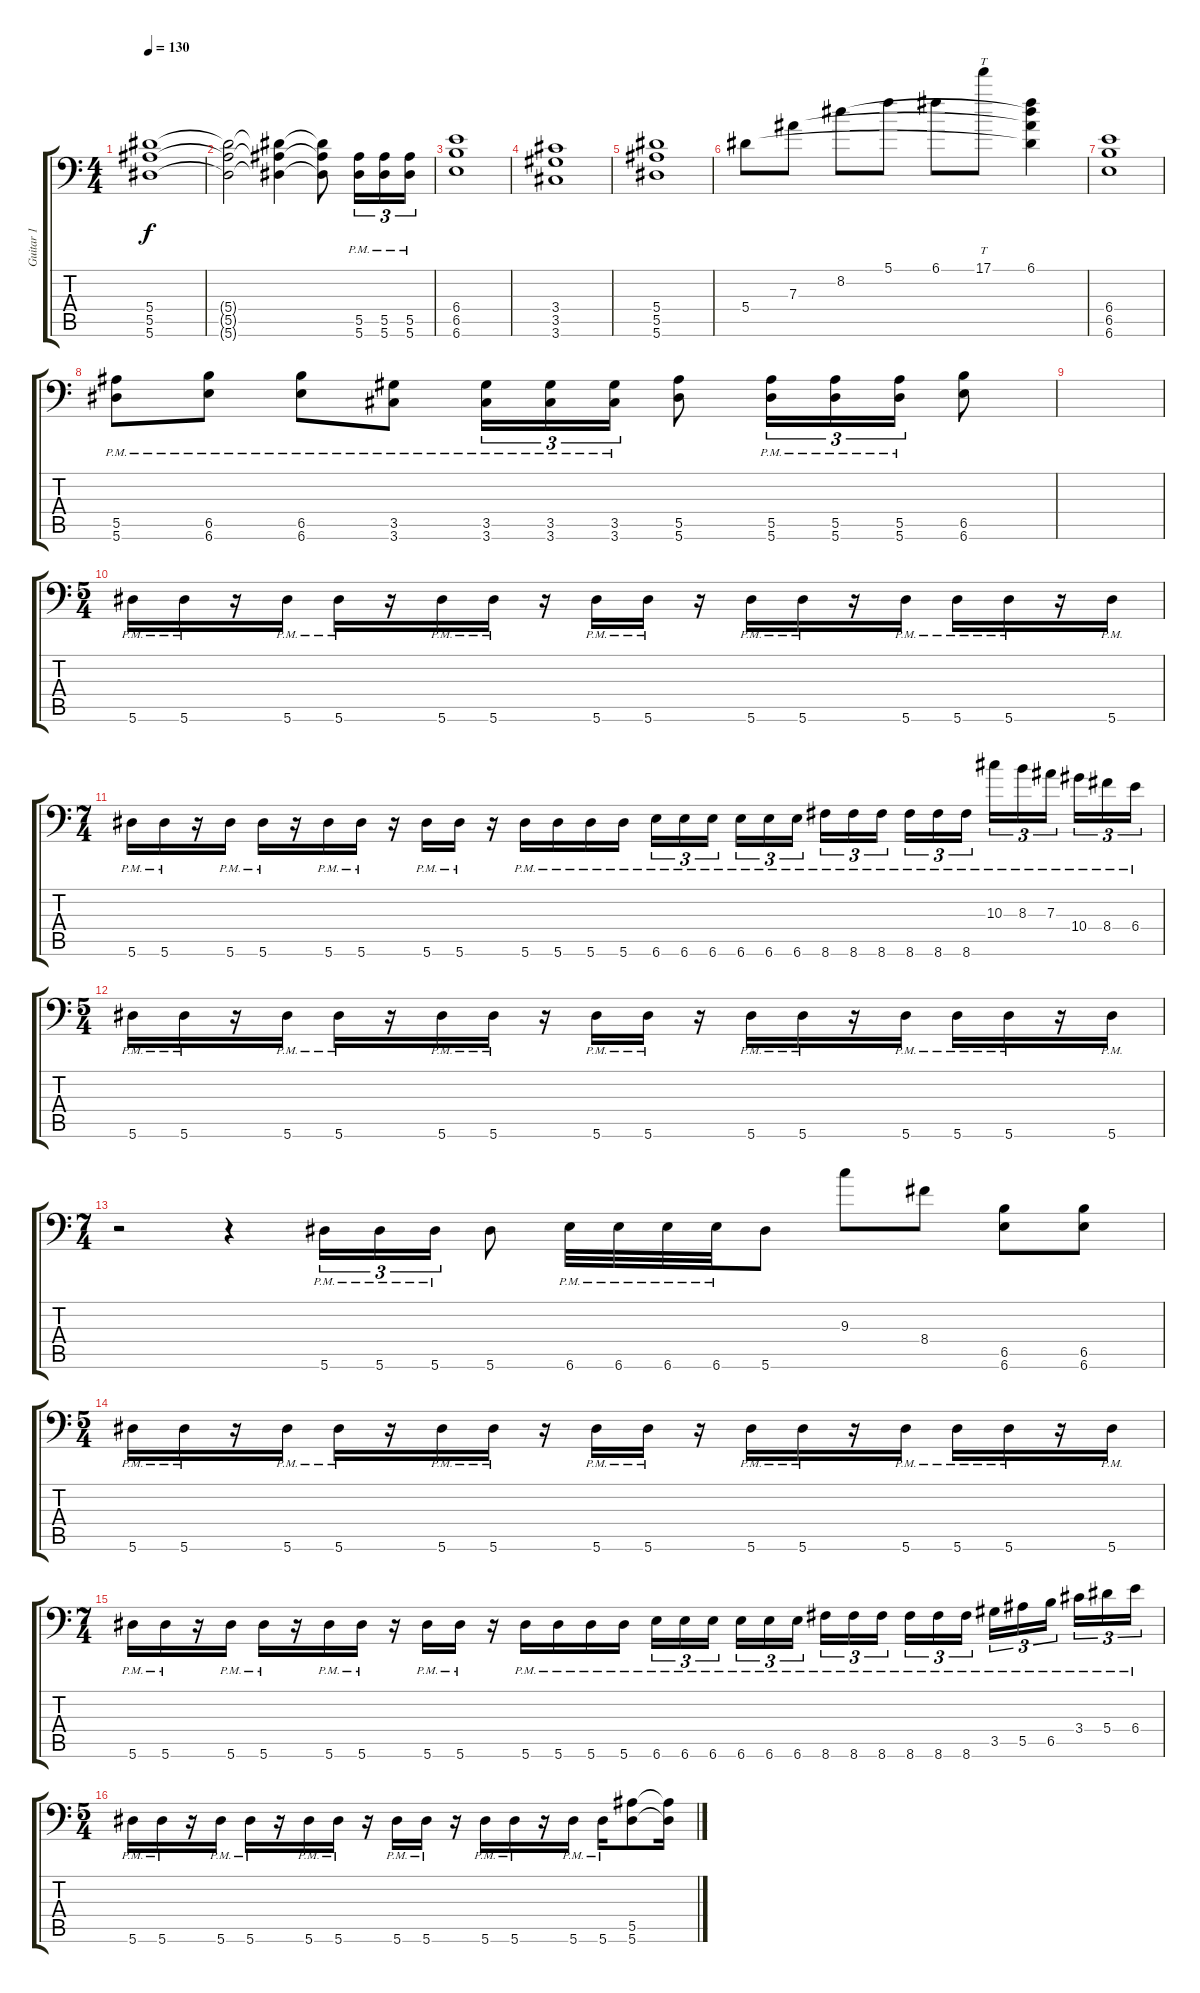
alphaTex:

\track ("Guitar 1" "Guitar 1") {instrument distortionguitar}
\staff {score tabs}
\tuning (C4 G3 Eb3 Bb2 F2 Bb1) {hide}
\ts (4 4)
\tempo 130
\clef f4
\ks c
(5.4 5.5 5.6).1{dy f} |
(5.4{t} 5.5{t} 5.6{t}).2 (5.4{t} 5.5{t} 5.6{t}).4 (5.4{t} 5.5{t} 5.6{t}).8 (5.5{pm} 5.6{pm}).16{tu (3 2)} (5.5{pm} 5.6{pm}).16{tu (3 2)} (5.5{pm} 5.6{pm}).16{tu (3 2)} |
(6.4 6.5 6.6).1 |
(3.4 3.5 3.6).1 |
(5.4 5.5 5.6).1 |
5.4.8 7.3.8 8.2.8 5.1.8 6.1.8 17.1.8{tt} (6.1 8.2{t} 7.3{t} 5.4{t}).4 |
(6.4 6.5 6.6).1 |
(5.5{pm} 5.6{pm}).8 (6.5{pm} 6.6{pm}).8 (6.5{pm} 6.6{pm}).8 (3.5{pm} 3.6{pm}).8 (3.5{pm} 3.6{pm}).16{tu (3 2)} (3.5{pm} 3.6{pm}).16{tu (3 2)} (3.5{pm} 3.6{pm}).16{tu (3 2)} (5.5 5.6).8 (5.5{pm} 5.6{pm}).16{tu (3 2)} (5.5{pm} 5.6{pm}).16{tu (3 2)} (5.5{pm} 5.6{pm}).16{tu (3 2)} (6.5 6.6).8 |
|
\ts (5 4)
5.6{pm}.16 5.6{pm}.16 r.16 5.6{pm}.16 5.6{pm}.16 r.16 5.6{pm}.16 5.6{pm}.16 r.16 5.6{pm}.16 5.6{pm}.16 r.16 5.6{pm}.16 5.6{pm}.16 r.16 5.6{pm}.16 5.6{pm}.16 5.6{pm}.16 r.16 5.6{pm}.16 |
\ts (7 4)
5.6{pm}.16 5.6{pm}.16 r.16 5.6{pm}.16 5.6{pm}.16 r.16 5.6{pm}.16 5.6{pm}.16 r.16 5.6{pm}.16 5.6{pm}.16 r.16 5.6{pm}.16 5.6{pm}.16 5.6{pm}.16 5.6{pm}.16 6.6{pm}.16{tu (3 2)} 6.6{pm}.16{tu (3 2)} 6.6{pm}.16{tu (3 2) beam splitsecondary} 6.6{pm}.16{tu (3 2)} 6.6{pm}.16{tu (3 2)} 6.6{pm}.16{tu (3 2)} 8.6{pm}.16{tu (3 2)} 8.6{pm}.16{tu (3 2)} 8.6{pm}.16{tu (3 2) beam splitsecondary} 8.6{pm}.16{tu (3 2)} 8.6{pm}.16{tu (3 2)} 8.6{pm}.16{tu (3 2)} 10.3{pm}.16{tu (3 2)} 8.3{pm}.16{tu (3 2)} 7.3{pm}.16{tu (3 2) beam splitsecondary} 10.4{pm}.16{tu (3 2)} 8.4{pm}.16{tu (3 2)} 6.4{pm}.16{tu (3 2)} |
\ts (5 4)
5.6{pm}.16 5.6{pm}.16 r.16 5.6{pm}.16 5.6{pm}.16 r.16 5.6{pm}.16 5.6{pm}.16 r.16 5.6{pm}.16 5.6{pm}.16 r.16 5.6{pm}.16 5.6{pm}.16 r.16 5.6{pm}.16 5.6{pm}.16 5.6{pm}.16 r.16 5.6{pm}.16 |
\ts (7 4)
r.2 r.4 5.6{pm}.16{tu (3 2)} 5.6{pm}.16{tu (3 2)} 5.6{pm}.16{tu (3 2)} 5.6.8 6.6{pm}.32 6.6{pm}.32 6.6{pm}.32 6.6{pm}.32 5.6.8 9.3.8 8.4.8 (6.5 6.6).8 (6.5 6.6).8 |
\ts (5 4)
5.6{pm}.16 5.6{pm}.16 r.16 5.6{pm}.16 5.6{pm}.16 r.16 5.6{pm}.16 5.6{pm}.16 r.16 5.6{pm}.16 5.6{pm}.16 r.16 5.6{pm}.16 5.6{pm}.16 r.16 5.6{pm}.16 5.6{pm}.16 5.6{pm}.16 r.16 5.6{pm}.16 |
\ts (7 4)
5.6{pm}.16 5.6{pm}.16 r.16 5.6{pm}.16 5.6{pm}.16 r.16 5.6{pm}.16 5.6{pm}.16 r.16 5.6{pm}.16 5.6{pm}.16 r.16 5.6{pm}.16 5.6{pm}.16 5.6{pm}.16 5.6{pm}.16 6.6{pm}.16{tu (3 2)} 6.6{pm}.16{tu (3 2)} 6.6{pm}.16{tu (3 2) beam splitsecondary} 6.6{pm}.16{tu (3 2)} 6.6{pm}.16{tu (3 2)} 6.6{pm}.16{tu (3 2)} 8.6{pm}.16{tu (3 2)} 8.6{pm}.16{tu (3 2)} 8.6{pm}.16{tu (3 2) beam splitsecondary} 8.6{pm}.16{tu (3 2)} 8.6{pm}.16{tu (3 2)} 8.6{pm}.16{tu (3 2)} 3.5{pm}.16{tu (3 2)} 5.5{pm}.16{tu (3 2)} 6.5{pm}.16{tu (3 2) beam splitsecondary} 3.4{pm}.16{tu (3 2)} 5.4{pm}.16{tu (3 2)} 6.4{pm}.16{tu (3 2)} |
\ts (5 4)
5.6{pm}.16 5.6{pm}.16 r.16 5.6{pm}.16 5.6{pm}.16 r.16 5.6{pm}.16 5.6{pm}.16 r.16 5.6{pm}.16 5.6{pm}.16 r.16 5.6{pm}.16 5.6{pm}.16 r.16 5.6{pm}.16 5.6{pm}.16 (5.5 5.6).8 (5.5{t} 5.6{t}).16
